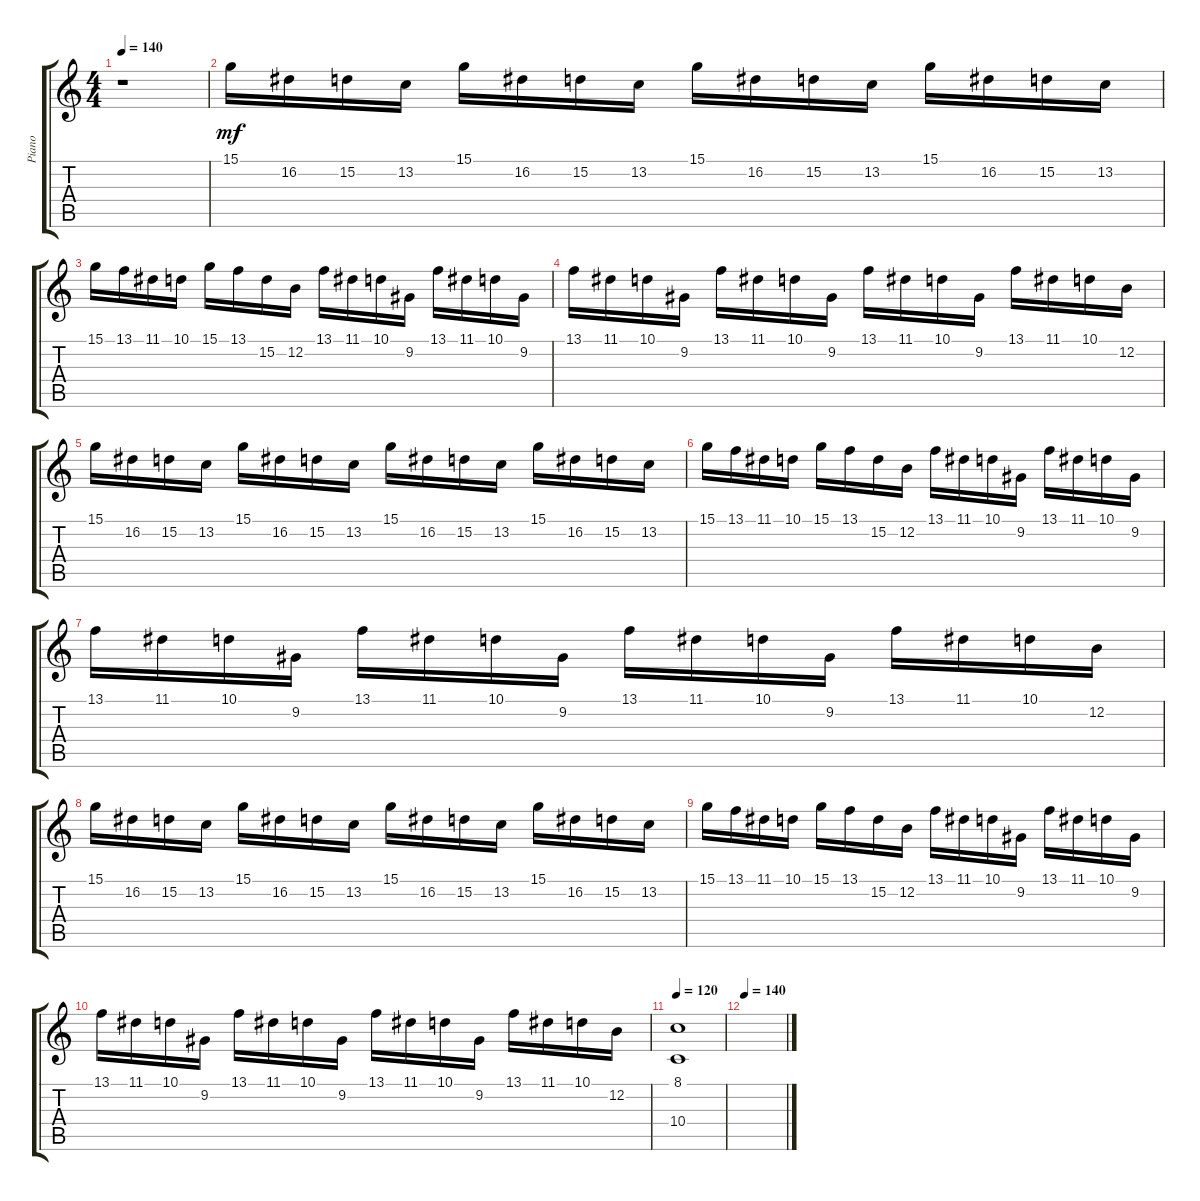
\track ("Piano" "Piano") {instrument acousticgrandpiano}
\staff {score tabs}
\tuning (E4 B3 G3 D3 A2 E2) {hide}
\ts (4 4)
\tempo 140
\tempo 70
\tempo 140
\clef g2
\ks c
r.1{dy mf instrument acousticgrandpiano} |
15.1.16 16.2.16 15.2.16 13.2.16 15.1.16 16.2.16 15.2.16 13.2.16 15.1.16 16.2.16 15.2.16 13.2.16 15.1.16 16.2.16 15.2.16 13.2.16 |
15.1.16 13.1.16 11.1.16 10.1.16 15.1.16 13.1.16 15.2.16 12.2.16 13.1.16 11.1.16 10.1.16 9.2.16 13.1.16 11.1.16 10.1.16 9.2.16 |
13.1.16 11.1.16 10.1.16 9.2.16 13.1.16 11.1.16 10.1.16 9.2.16 13.1.16 11.1.16 10.1.16 9.2.16 13.1.16 11.1.16 10.1.16 12.2.16 |
15.1.16 16.2.16 15.2.16 13.2.16 15.1.16 16.2.16 15.2.16 13.2.16 15.1.16 16.2.16 15.2.16 13.2.16 15.1.16 16.2.16 15.2.16 13.2.16 |
15.1.16 13.1.16 11.1.16 10.1.16 15.1.16 13.1.16 15.2.16 12.2.16 13.1.16 11.1.16 10.1.16 9.2.16 13.1.16 11.1.16 10.1.16 9.2.16 |
13.1.16 11.1.16 10.1.16 9.2.16 13.1.16 11.1.16 10.1.16 9.2.16 13.1.16 11.1.16 10.1.16 9.2.16 13.1.16 11.1.16 10.1.16 12.2.16 |
15.1.16 16.2.16 15.2.16 13.2.16 15.1.16 16.2.16 15.2.16 13.2.16 15.1.16 16.2.16 15.2.16 13.2.16 15.1.16 16.2.16 15.2.16 13.2.16 |
15.1.16 13.1.16 11.1.16 10.1.16 15.1.16 13.1.16 15.2.16 12.2.16 13.1.16 11.1.16 10.1.16 9.2.16 13.1.16 11.1.16 10.1.16 9.2.16 |
13.1.16 11.1.16 10.1.16 9.2.16 13.1.16 11.1.16 10.1.16 9.2.16 13.1.16 11.1.16 10.1.16 9.2.16 13.1.16 11.1.16 10.1.16 12.2.16 |
\tempo 120
(8.1 10.4).1 |
\tempo 140
